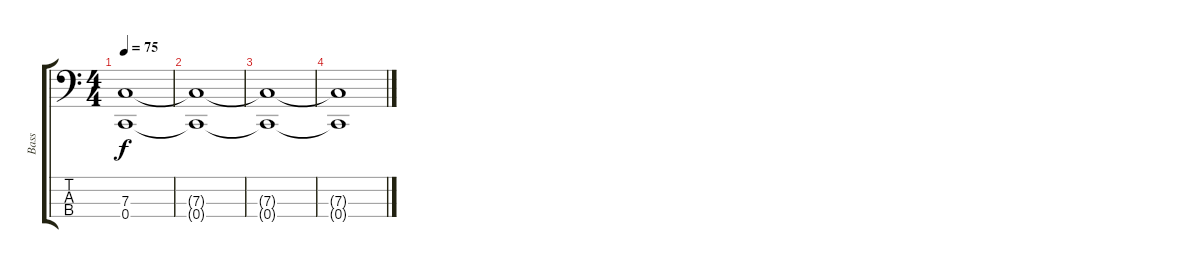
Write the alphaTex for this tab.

\track ("Bass" "Bass") {instrument electricbassfinger}
\staff {score tabs}
\tuning (Eb2 Bb1 F1 C1) {hide}
\ts (4 4)
\tempo 75
\clef f4
\ks c
(7.3 0.4).1{dy f} |
(7.3{t} 0.4{t}).1 |
(7.3{t} 0.4{t}).1 |
(7.3{t} 0.4{t}).1
